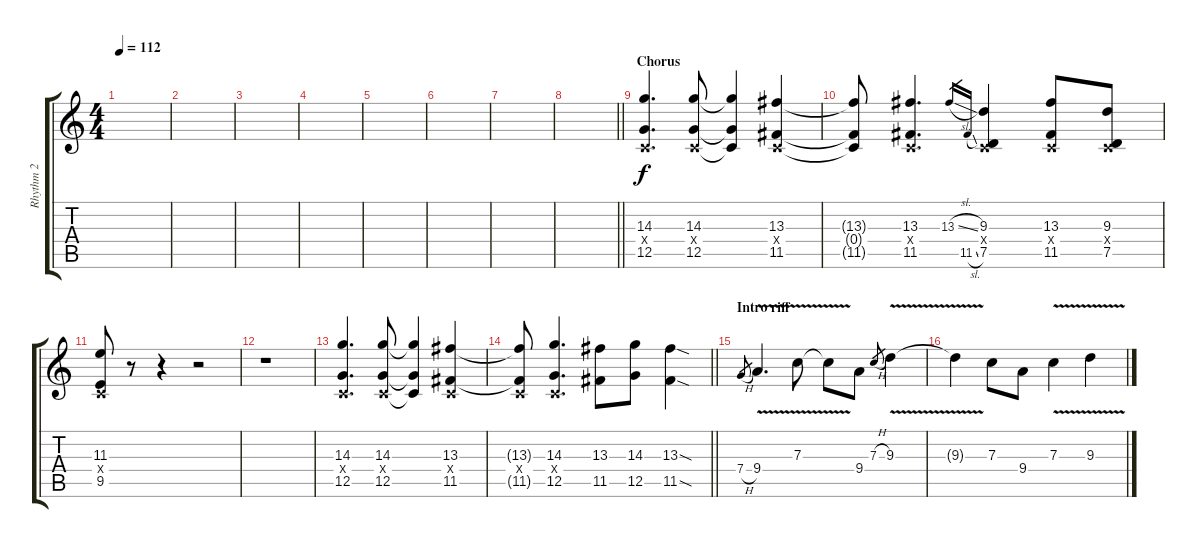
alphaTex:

\track ("Rhythm 2" "Rhythm 2") {instrument distortionguitar}
\staff {score tabs}
\tuning (D4 A3 F3 C3 G2 D2) {hide}
\ts (4 4)
\tempo 112
\clef g2
\ks c
|
|
|
|
|
|
|
\barLineRight lightlight
|
\section ("" "Chorus")
(14.3 0.4{x} 12.5).4{d} (14.3 0.4{x} 12.5).8 (14.3{t} 0.4{t} 12.5{t}).4 (13.3 0.4{x} 11.5).4 |
(13.3{t} 0.4{t} 11.5{t}).8 (13.3 0.4{x} 11.5).4{d} 13.3{sl}.16{gr} 11.5{sl}.16{gr} (9.3 0.4{x} 7.5).4 (13.3 0.4{x} 11.5).8 (9.3 0.4{x} 7.5).8 |
(11.3 0.4{x} 9.5).8 r.8 r.4 r.2 |
r.1 |
(14.3 0.4{x} 12.5).4{d} (14.3 0.4{x} 12.5).8 (14.3{t} 0.4{t} 12.5{t}).4 (13.3 0.4{x} 11.5).4 |
\barLineRight lightlight
(13.3{t} 0.4{x} 11.5{t}).8 (14.3 0.4{x} 12.5).4{d} (13.3 11.5).8 (14.3 12.5).8 (13.3{sod} 11.5{sod}).4 |
\section ("" "Intro riff")
7.4{h}.8{gr} 9.4{v}.4{d} 7.3{v}.8 7.3{t}.8 9.4.8 7.3{h}.8{gr} 9.3{v}.4 |
9.3{t}.4 7.3.8 9.4.8 7.3{v}.4 9.3{v}.4
